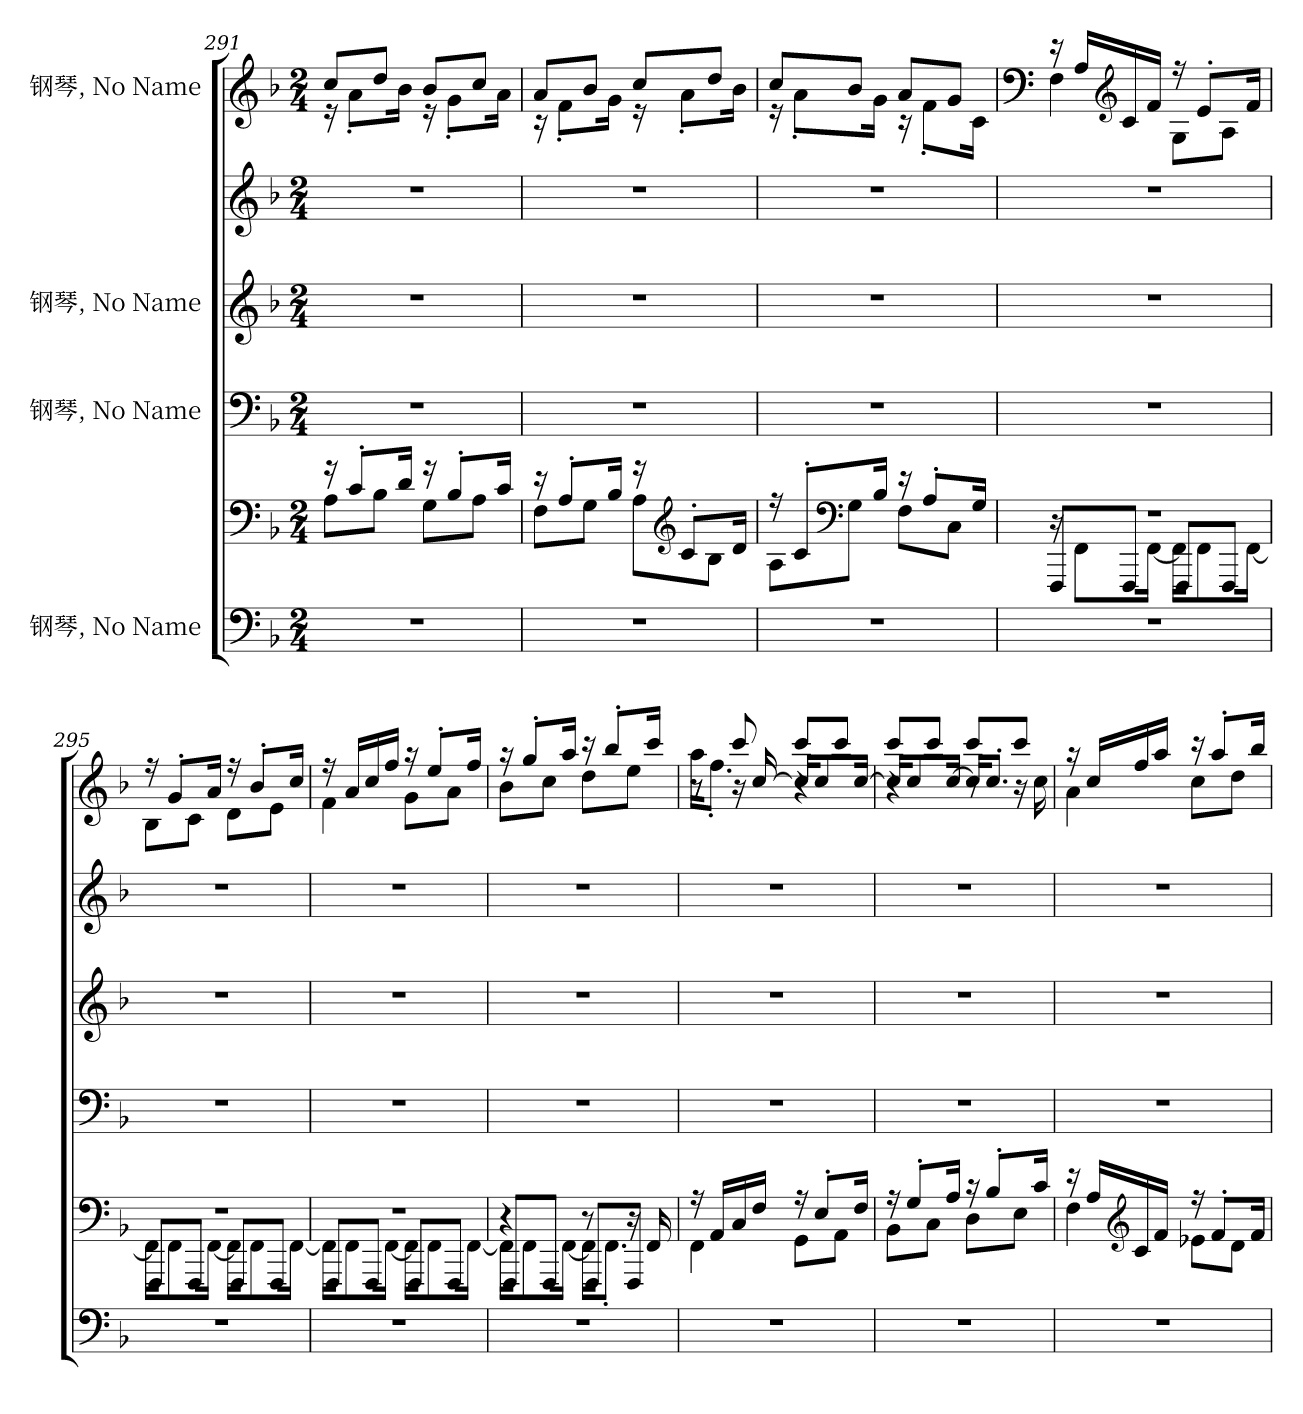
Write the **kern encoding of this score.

**kern	**kern	**kern	**kern	**kern	**kern
*part4	*part4	*part3	*part2	*part2	*part1
*staff6	*staff5	*staff4	*staff3	*staff2	*staff1
*I"钢琴, No Name	*	*I"钢琴, No Name	*I"钢琴, No Name	*	*I"钢琴, No Name
*clefF4	*clefF4	*clefF4	*clefG2	*clefG2	*clefG2
*k[b-]	*k[b-]	*k[b-]	*k[b-]	*k[b-]	*k[b-]
*M2/4	*M2/4	*M2/4	*M2/4	*M2/4	*M2/4
=291	=291	=291	=291	=291	=291
*	*^	*	*	*	*^
2r	16r	8A\L	2r	2r	2r	8cc/L	16r
.	8c'/L	.	.	.	.	.	8a'\L
.	.	8B-\J	.	.	.	8dd/J	.
.	16d/Jk	.	.	.	.	.	16b-\Jk
.	16r	8G\L	.	.	.	8b-/L	16r
.	8B-'/L	.	.	.	.	.	8g'\L
.	.	8A\J	.	.	.	8cc/J	.
.	16c/Jk	.	.	.	.	.	16a\Jk
=292	=292	=292	=292	=292	=292	=292	=292
2r	16r	8F\L	2r	2r	2r	8a/L	16r
.	8A'/L	.	.	.	.	.	8f'\L
.	.	8G\J	.	.	.	8b-/J	.
.	16B-/Jk	.	.	.	.	.	16g\Jk
.	16r	8A\L	.	.	.	8cc/L	16r
*	*clefG2	*	*	*	*	*	*
.	8c'/L	.	.	.	.	.	8a'\L
.	.	8B-\J	.	.	.	8dd/J	.
.	16d/Jk	.	.	.	.	.	16b-\Jk
=293	=293	=293	=293	=293	=293	=293	=293
2r	16r	8A\L	2r	2r	2r	8cc/L	16r
.	8c'/L	.	.	.	.	.	8a'\L
*	*clefF4	*	*	*	*	*	*
.	.	8G\J	.	.	.	8b-/J	.
.	16B-/Jk	.	.	.	.	.	16g\Jk
.	16r	8F\L	.	.	.	8a/L	16r
.	8A'/L	.	.	.	.	.	8f'\L
.	.	8C\J	.	.	.	8g/J	.
*	*	*	*	*	*	*MM107	*
.	16G/Jk	.	.	.	.	.	16c\Jk
*	*v	*v	*	*	*	*	*
!!LO:LB:g=z	!!
=294	=294	=294	=294	=294	=294	=294
*	*	*	*	*	*clefF4	*
*	*	*	*	*	*MM111	*
*	*^	*	*	*	*	*
*	*	*^	*	*	*	*	*
2r	2r	16r	8FFF/L	2r	2r	2r	16r	4F\
.	.	8FF\L	.	.	.	.	16A/LL	.
*	*	*	*	*	*	*	*clefG2	*
.	.	.	8FFF/J	.	.	.	16c/	.
.	.	[16FF\Jk	.	.	.	.	16f/JJ	.
.	.	16FF\KL]	8FFF/L	.	.	.	16r	8G\L
.	.	8FF\	.	.	.	.	8e'/L	.
.	.	.	8FFF/J	.	.	.	.	8A\J
.	.	[16FF\Jk	.	.	.	.	16f/Jk	.
=295	=295	=295	=295	=295	=295	=295	=295	=295
2r	2r	16FF\KL]	8FFF/L	2r	2r	2r	16r	8B-\L
.	.	8FF\	.	.	.	.	8g'/L	.
.	.	.	8FFF/J	.	.	.	.	8c\J
.	.	[16FF\Jk	.	.	.	.	16a/Jk	.
.	.	16FF\KL]	8FFF/L	.	.	.	16r	8d\L
.	.	8FF\	.	.	.	.	8b-'/L	.
.	.	.	8FFF/J	.	.	.	.	8e\J
*	*	*	*	*	*	*	*MM109	*
.	.	[16FF\Jk	.	.	.	.	16cc/Jk	.
=296	=296	=296	=296	=296	=296	=296	=296	=296
*	*	*	*	*	*	*	*MM111	*
2r	2r	16FF\KL]	8FFF/L	2r	2r	2r	16r	4f\
.	.	8FF\	.	.	.	.	16a/LL	.
.	.	.	8FFF/J	.	.	.	16cc/	.
.	.	[16FF\Jk	.	.	.	.	16ff/JJ	.
.	.	16FF\KL]	8FFF/L	.	.	.	16r	8g\L
.	.	8FF\	.	.	.	.	8ee'/L	.
.	.	.	8FFF/J	.	.	.	.	8a\J
.	.	[16FF\Jk	.	.	.	.	16ff/Jk	.
=297	=297	=297	=297	=297	=297	=297	=297	=297
2r	4r	16FF\KL]	8FFF/L	2r	2r	2r	16r	8b-\L
.	.	8FF\	.	.	.	.	8gg'/L	.
.	.	.	8FFF/J	.	.	.	.	8cc\J
.	.	[16FF\Jk	.	.	.	.	16aa/Jk	.
.	8r	16FF\KL]	8FFF/L	.	.	.	16r	8dd\L
.	.	8.FF'\J	.	.	.	.	8bb-'/L	.
.	16r	.	8FFF/J	.	.	.	.	8ee\J
*	*	*	*	*	*	*	*MM109	*
.	16FF/	.	.	.	.	.	16ccc/Jk	.
*	*v	*v	*v	*	*	*	*v	*v
!!LO:PB:g=z
=298	=298	=298	=298	=298	=298
*	*	*	*	*	*MM111
*	*^	*	*	*	*^
*	*	*	*	*	*	*	*^
2r	16r	4FF\	2r	2r	2r	8r	16aa\KL	8r
.	16AA/LL	.	.	.	.	.	8.ff'\J	.
.	16C/	.	.	.	.	8ccc/	.	16r
.	16F/JJ	.	.	.	.	.	.	[16cc/
.	16r	8GG\L	.	.	.	8ccc/L	4r	16cc/KL]
.	8E'/L	.	.	.	.	.	.	8cc/
.	.	8AA\J	.	.	.	8ccc/J	.	.
.	16F/Jk	.	.	.	.	.	.	[16cc/Jk
=299	=299	=299	=299	=299	=299	=299	=299	=299
2r	16r	8BB-\L	2r	2r	2r	8ccc/L	4r	16cc/KL]
.	8G'/L	.	.	.	.	.	.	8cc/
.	.	8C\J	.	.	.	8ccc/J	.	.
.	16A/Jk	.	.	.	.	.	.	[16cc/Jk
.	16r	8D\L	.	.	.	8ccc/L	8r	16cc/KL]
.	8B-'/L	.	.	.	.	.	.	8.cc'/J
.	.	8E\J	.	.	.	8ccc/J	16r	.
*	*	*	*	*	*	*MM109	*	*
.	16c/Jk	.	.	.	.	.	16cc\	.
*	*	*	*	*	*	*v	*v	*v
=300	=300	=300	=300	=300	=300	=300
*	*	*	*	*	*	*MM111
*	*	*	*	*	*	*^
2r	16r	4F\	2r	2r	2r	16r	4a\
.	16A/LL	.	.	.	.	16cc/LL	.
*	*clefG2	*	*	*	*	*	*
.	16c/	.	.	.	.	16ff/	.
.	16f/JJ	.	.	.	.	16aa/JJ	.
.	16r	8e-X\L	.	.	.	16r	8cc\L
.	8f'/L	.	.	.	.	8aa'/L	.
.	.	8d\J	.	.	.	.	8dd\J
.	16f/Jk	.	.	.	.	16bb-/Jk	.
*	*v	*v	*	*	*	*v	*v
=	=	=	=	=	=
*-	*-	*-	*-	*-	*-
